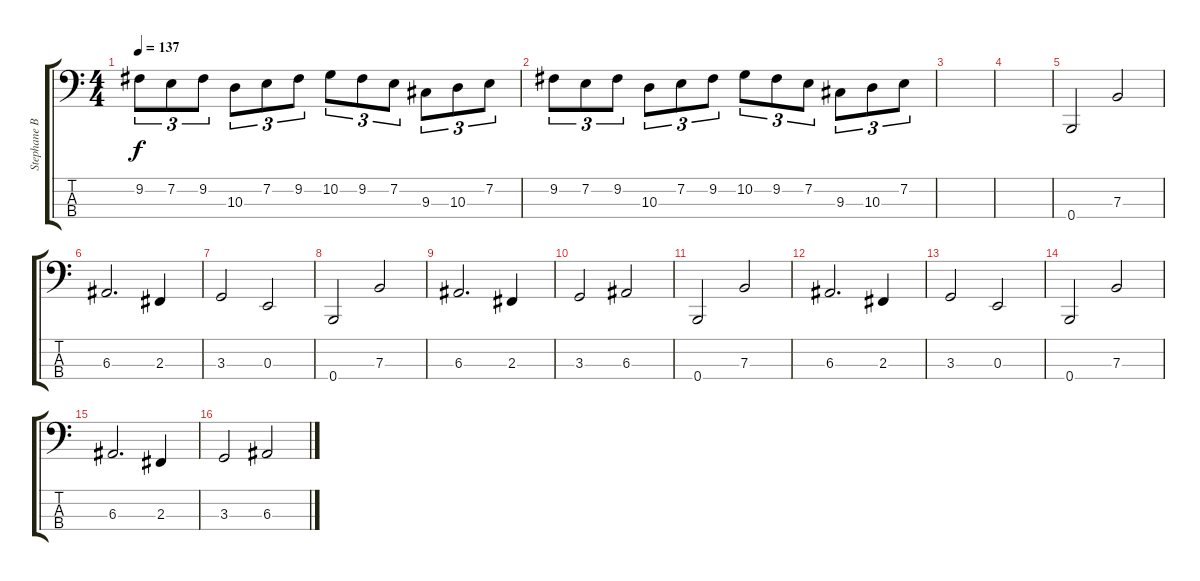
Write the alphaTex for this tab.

\track ("Stephane Barbe (Bass)" "Stephane B") {instrument electricbasspick}
\staff {score tabs}
\tuning (D2 A1 E1 B0) {hide}
\ts (4 4)
\tempo 137
\clef f4
\ks c
9.2.8{tu (3 2) dy f} 7.2.8{tu (3 2)} 9.2.8{tu (3 2)} 10.3.8{tu (3 2)} 7.2.8{tu (3 2)} 9.2.8{tu (3 2)} 10.2.8{tu (3 2)} 9.2.8{tu (3 2)} 7.2.8{tu (3 2)} 9.3.8{tu (3 2)} 10.3.8{tu (3 2)} 7.2.8{tu (3 2)} |
9.2.8{tu (3 2)} 7.2.8{tu (3 2)} 9.2.8{tu (3 2)} 10.3.8{tu (3 2)} 7.2.8{tu (3 2)} 9.2.8{tu (3 2)} 10.2.8{tu (3 2)} 9.2.8{tu (3 2)} 7.2.8{tu (3 2)} 9.3.8{tu (3 2)} 10.3.8{tu (3 2)} 7.2.8{tu (3 2)} |
|
|
0.4.2 7.3.2 |
6.3.2{d} 2.3.4 |
3.3.2 0.3.2 |
0.4.2 7.3.2 |
6.3.2{d} 2.3.4 |
3.3.2 6.3.2 |
0.4.2 7.3.2 |
6.3.2{d} 2.3.4 |
3.3.2 0.3.2 |
0.4.2 7.3.2 |
6.3.2{d} 2.3.4 |
3.3.2 6.3.2
